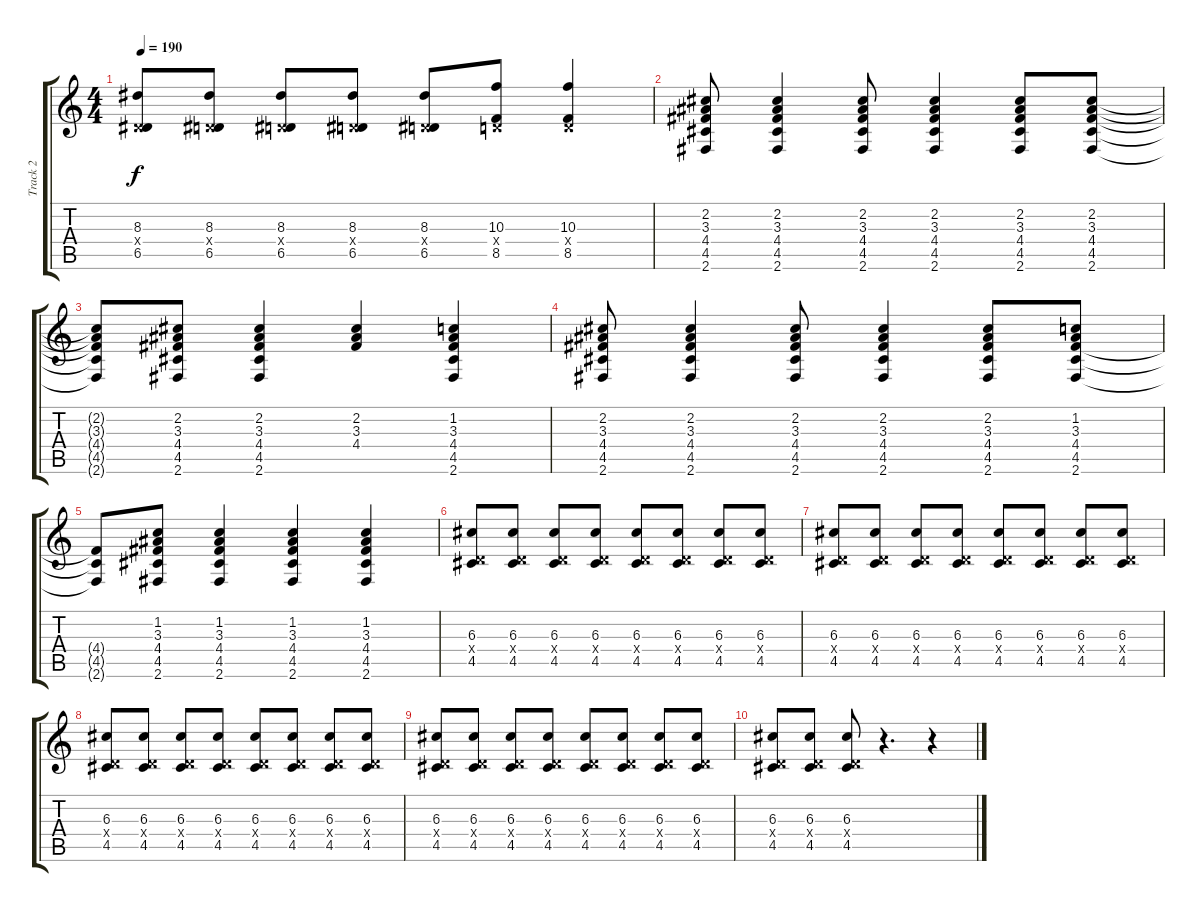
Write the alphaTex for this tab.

\track ("Track 2" "Track 2") {instrument overdrivenguitar}
\staff {score tabs}
\tuning (E4 B3 G3 D3 A2 E2) {hide}
\ts (4 4)
\tempo 190
\clef g2
\ks c
(8.3 0.4{x} 6.5).8{dy f} (8.3 0.4{x} 6.5).8 (8.3 0.4{x} 6.5).8 (8.3 0.4{x} 6.5).8 (8.3 0.4{x} 6.5).8 (10.3 0.4{x} 8.5).8 (10.3 0.4{x} 8.5).4 |
(2.2 3.3 4.4 4.5 2.6).8 (2.2 3.3 4.4 4.5 2.6).4 (2.2 3.3 4.4 4.5 2.6).8 (2.2 3.3 4.4 4.5 2.6).4 (2.2 3.3 4.4 4.5 2.6).8 (2.2 3.3 4.4 4.5 2.6).8 |
(2.2{t} 3.3{t} 4.4{t} 4.5{t} 2.6{t}).8 (2.2 3.3 4.4 4.5 2.6).8 (2.2 3.3 4.4 4.5 2.6).4 (2.2 3.3 4.4).4 (1.2 3.3 4.4 4.5 2.6).4 |
(2.2 3.3 4.4 4.5 2.6).8 (2.2 3.3 4.4 4.5 2.6).4 (2.2 3.3 4.4 4.5 2.6).8 (2.2 3.3 4.4 4.5 2.6).4 (2.2 3.3 4.4 4.5 2.6).8 (1.2 3.3 4.4 4.5 2.6).8 |
(4.4{t} 4.5{t} 2.6{t}).8 (1.2 3.3 4.4 4.5 2.6).8 (1.2 3.3 4.4 4.5 2.6).4 (1.2 3.3 4.4 4.5 2.6).4 (1.2 3.3 4.4 4.5 2.6).4 |
(6.3 0.4{x} 4.5).8 (6.3 0.4{x} 4.5).8 (6.3 0.4{x} 4.5).8 (6.3 0.4{x} 4.5).8 (6.3 0.4{x} 4.5).8 (6.3 0.4{x} 4.5).8 (6.3 0.4{x} 4.5).8 (6.3 0.4{x} 4.5).8 |
(6.3 0.4{x} 4.5).8 (6.3 0.4{x} 4.5).8 (6.3 0.4{x} 4.5).8 (6.3 0.4{x} 4.5).8 (6.3 0.4{x} 4.5).8 (6.3 0.4{x} 4.5).8 (6.3 0.4{x} 4.5).8 (6.3 0.4{x} 4.5).8 |
(6.3 0.4{x} 4.5).8 (6.3 0.4{x} 4.5).8 (6.3 0.4{x} 4.5).8 (6.3 0.4{x} 4.5).8 (6.3 0.4{x} 4.5).8 (6.3 0.4{x} 4.5).8 (6.3 0.4{x} 4.5).8 (6.3 0.4{x} 4.5).8 |
(6.3 0.4{x} 4.5).8 (6.3 0.4{x} 4.5).8 (6.3 0.4{x} 4.5).8 (6.3 0.4{x} 4.5).8 (6.3 0.4{x} 4.5).8 (6.3 0.4{x} 4.5).8 (6.3 0.4{x} 4.5).8 (6.3 0.4{x} 4.5).8 |
(6.3 0.4{x} 4.5).8 (6.3 0.4{x} 4.5).8 (6.3 0.4{x} 4.5).8 r.4{d} r.4
